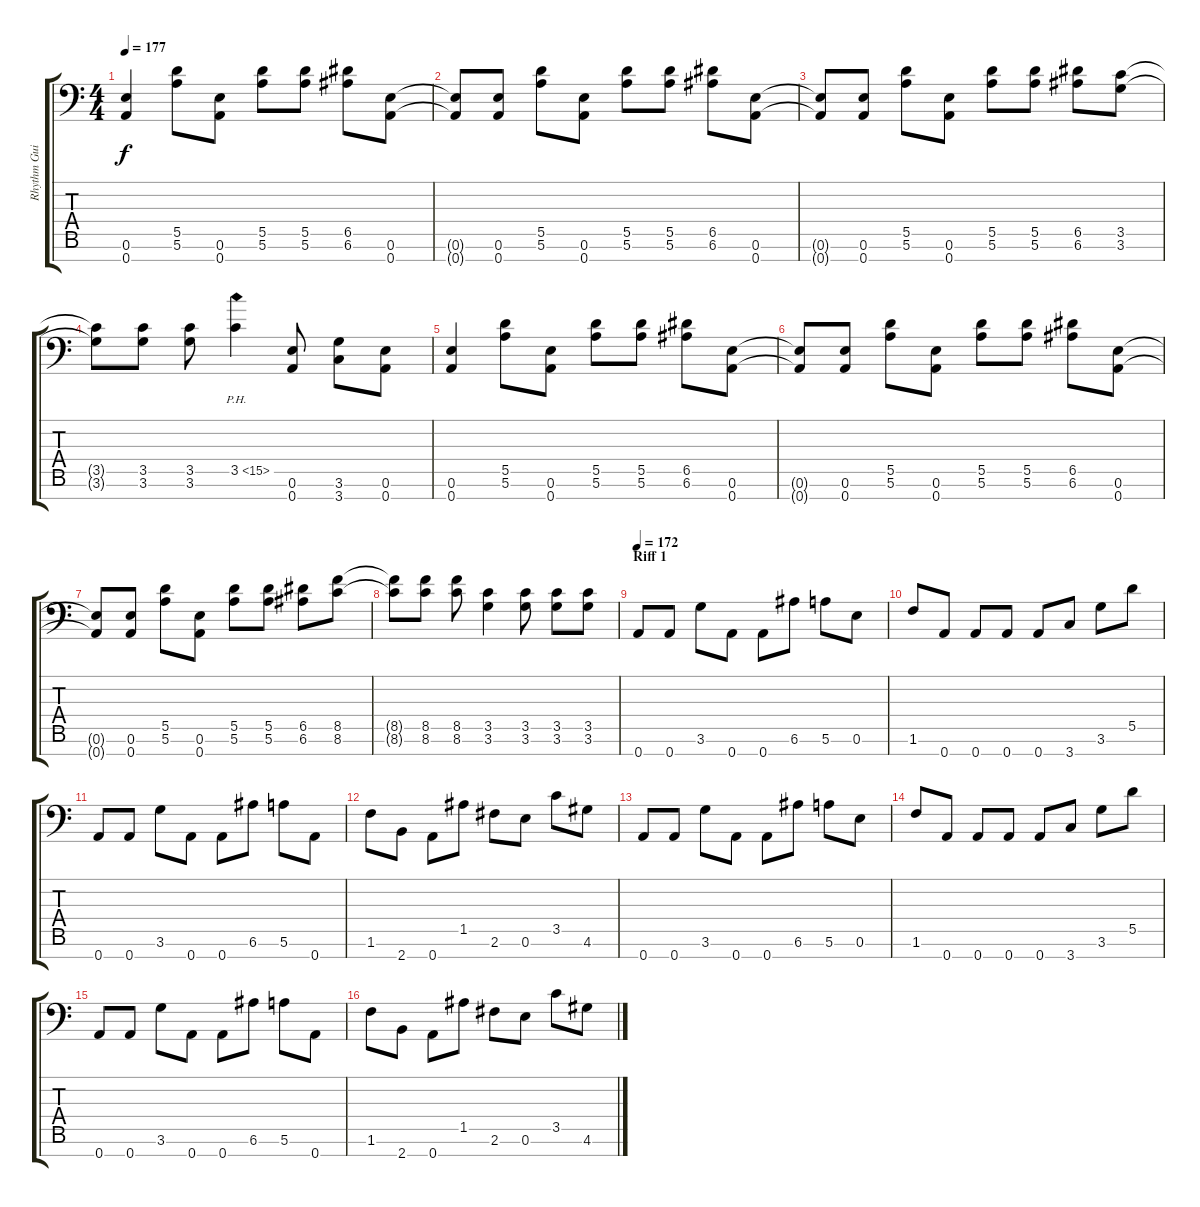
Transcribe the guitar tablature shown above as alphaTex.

\track ("Rhythm Guitar R" "Rhythm Gui") {instrument distortionguitar}
\staff {score tabs}
\tuning (E4 B3 G3 D3 A2 E2 A1) {hide}
\ts (4 4)
\tempo 177
\clef f4
\ks c
(0.6 0.7).4{dy f} (5.5 5.6).8 (0.6 0.7).8 (5.5 5.6).8 (5.5 5.6).8 (6.5 6.6).8 (0.6 0.7).8 |
(0.6{t} 0.7{t}).8 (0.6 0.7).8 (5.5 5.6).8 (0.6 0.7).8 (5.5 5.6).8 (5.5 5.6).8 (6.5 6.6).8 (0.6 0.7).8 |
(0.6{t} 0.7{t}).8 (0.6 0.7).8 (5.5 5.6).8 (0.6 0.7).8 (5.5 5.6).8 (5.5 5.6).8 (6.5 6.6).8 (3.5 3.6).8 |
(3.5{t} 3.6{t}).8 (3.5 3.6).8 (3.5 3.6).8 3.5{ph 12}.4 (0.6 0.7).8 (3.6 3.7).8 (0.6 0.7).8 |
(0.6 0.7).4 (5.5 5.6).8 (0.6 0.7).8 (5.5 5.6).8 (5.5 5.6).8 (6.5 6.6).8 (0.6 0.7).8 |
(0.6{t} 0.7{t}).8 (0.6 0.7).8 (5.5 5.6).8 (0.6 0.7).8 (5.5 5.6).8 (5.5 5.6).8 (6.5 6.6).8 (0.6 0.7).8 |
(0.6{t} 0.7{t}).8 (0.6 0.7).8 (5.5 5.6).8 (0.6 0.7).8 (5.5 5.6).8 (5.5 5.6).8 (6.5 6.6).8 (8.5 8.6).8 |
(8.5{t} 8.6{t}).8 (8.5 8.6).8 (8.5 8.6).8 (3.5 3.6).4 (3.5 3.6).8 (3.5 3.6).8 (3.5 3.6).8 |
\section ("" "Riff 1")
\tempo 172
0.7.8 0.7.8 3.6.8 0.7.8 0.7.8 6.6.8 5.6.8 0.6.8 |
1.6.8 0.7.8 0.7.8 0.7.8 0.7.8 3.7.8 3.6.8 5.5.8 |
0.7.8 0.7.8 3.6.8 0.7.8 0.7.8 6.6.8 5.6.8 0.7.8 |
1.6.8 2.7.8 0.7.8 1.5.8 2.6.8 0.6.8 3.5.8 4.6.8 |
0.7.8 0.7.8 3.6.8 0.7.8 0.7.8 6.6.8 5.6.8 0.6.8 |
1.6.8 0.7.8 0.7.8 0.7.8 0.7.8 3.7.8 3.6.8 5.5.8 |
0.7.8 0.7.8 3.6.8 0.7.8 0.7.8 6.6.8 5.6.8 0.7.8 |
1.6.8 2.7.8 0.7.8 1.5.8 2.6.8 0.6.8 3.5.8 4.6.8
